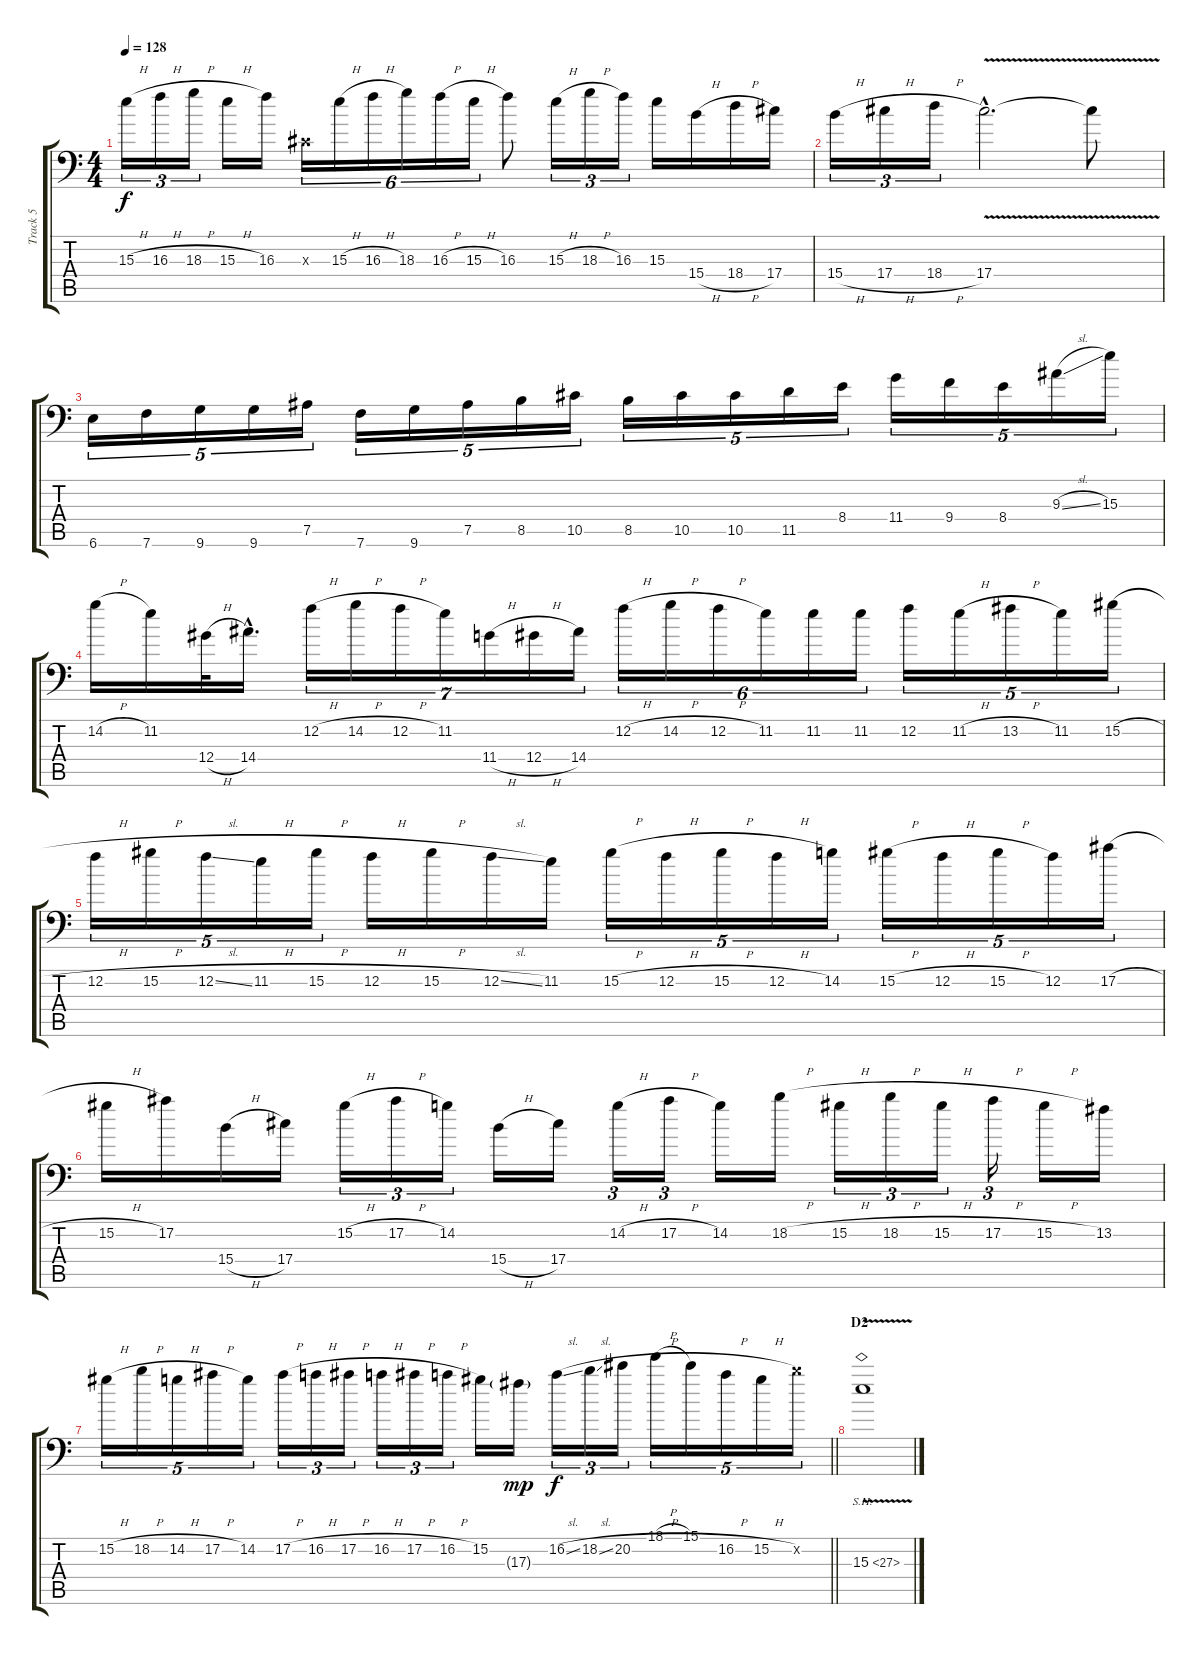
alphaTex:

\track ("Track 5" "Track 5") {instrument distortionguitar}
\staff {score tabs}
\tuning (Bb3 F3 Db3 Ab2 Eb2 Bb1) {hide}
\ts (4 4)
\tempo 128
\clef f4
\ks c
15.3{h}.16{tu (3 2) dy f} 16.3{h}.16{tu (3 2)} 18.3{h}.16{tu (3 2)} 15.3{h}.16 16.3.16 0.3{x}.16{tu (6 4)} 15.3{h}.16{tu (6 4)} 16.3{h}.16{tu (6 4)} 18.3.16{tu (6 4)} 16.3{h}.16{tu (6 4)} 15.3{h}.16{tu (6 4)} 16.3.8 15.3{h}.16{tu (3 2)} 18.3{h}.16{tu (3 2)} 16.3.16{tu (3 2)} 15.3.16 15.4{h}.16 18.4{h}.16 17.4.16 |
15.4{h}.16{tu (3 2)} 17.4{h}.16{tu (3 2)} 18.4{h}.16{tu (3 2)} 17.4{v hac}.2{d} 17.4{t}.8 |
6.6.16{tu (5 4)} 7.6.16{tu (5 4)} 9.6.16{tu (5 4)} 9.6.16{tu (5 4)} 7.5.16{tu (5 4)} 7.6.16{tu (5 4)} 9.6.16{tu (5 4)} 7.5.16{tu (5 4)} 8.5.16{tu (5 4)} 10.5.16{tu (5 4)} 8.5.16{tu (5 4)} 10.5.16{tu (5 4)} 10.5.16{tu (5 4)} 11.5.16{tu (5 4)} 8.4.16{tu (5 4)} 11.4.16{tu (5 4)} 9.4.16{tu (5 4)} 8.4.16{tu (5 4)} 9.3{sl}.16{tu (5 4)} 15.3.16{tu (5 4)} |
14.2{h}.16 11.2.16 12.4{h}.32 14.4{hac}.16{d} 12.2{h}.16{tu (7 4)} 14.2{h}.16{tu (7 4)} 12.2{h}.16{tu (7 4)} 11.2.16{tu (7 4)} 11.4{h}.16{tu (7 4)} 12.4{h}.16{tu (7 4)} 14.4.16{tu (7 4)} 12.2{h}.16{tu (6 4)} 14.2{h}.16{tu (6 4)} 12.2{h}.16{tu (6 4)} 11.2.16{tu (6 4)} 11.2.16{tu (6 4)} 11.2.16{tu (6 4)} 12.2.16{tu (5 4)} 11.2{h}.16{tu (5 4)} 13.2{h}.16{tu (5 4)} 11.2.16{tu (5 4)} 15.2{h}.16{tu (5 4)} |
12.2{h}.16{tu (5 4)} 15.2{h}.16{tu (5 4)} 12.2{sl}.16{tu (5 4)} 11.2{h}.16{tu (5 4)} 15.2{h}.16{tu (5 4)} 12.2{h}.16 15.2{h}.16 12.2{sl}.16 11.2.16 15.2{h}.16{tu (5 4)} 12.2{h}.16{tu (5 4)} 15.2{h}.16{tu (5 4)} 12.2{h}.16{tu (5 4)} 14.2.16{tu (5 4)} 15.2{h}.16{tu (5 4)} 12.2{h}.16{tu (5 4)} 15.2{h}.16{tu (5 4)} 12.2.16{tu (5 4)} 17.2{h}.16{tu (5 4)} |
15.2{h}.16 17.2.16 15.4{h}.16 17.4.16 15.2{h}.16{tu (3 2)} 17.2{h}.16{tu (3 2)} 14.2.16{tu (3 2)} 15.4{h}.16 17.4.16 14.2{h}.16{tu (3 2)} 17.2{h}.16{tu (3 2)} 14.2.16 18.2{h}.16 15.2{h}.16{tu (3 2)} 18.2{h}.16{tu (3 2)} 15.2{h}.16{tu (3 2)} 17.2{h}.16{tu (3 2)} 15.2{h}.16 13.2.16 |
\barLineRight lightlight
15.2{h}.16{tu (5 4)} 18.2{h}.16{tu (5 4)} 14.2{h}.16{tu (5 4)} 17.2{h}.16{tu (5 4)} 14.2.16{tu (5 4)} 17.2{h}.16{tu (3 2)} 16.2{h}.16{tu (3 2)} 17.2{h}.16{tu (3 2)} 16.2{h}.16{tu (3 2)} 17.2{h}.16{tu (3 2)} 16.2{h}.16{tu (3 2)} 15.2.16 17.3{g}.16{dy mp} 16.2{sl}.16{tu (3 2) dy f} 18.2{sl}.16{tu (3 2)} 20.2{h}.16{tu (3 2)} 18.1{h}.16{tu (5 4)} 15.1.16{tu (5 4)} 16.2{h}.16{tu (5 4)} 15.2{h}.16{tu (5 4)} 18.2{x}.16{tu (5 4)} |
\section ("" "D2")
15.3{sh 12 v}.1
